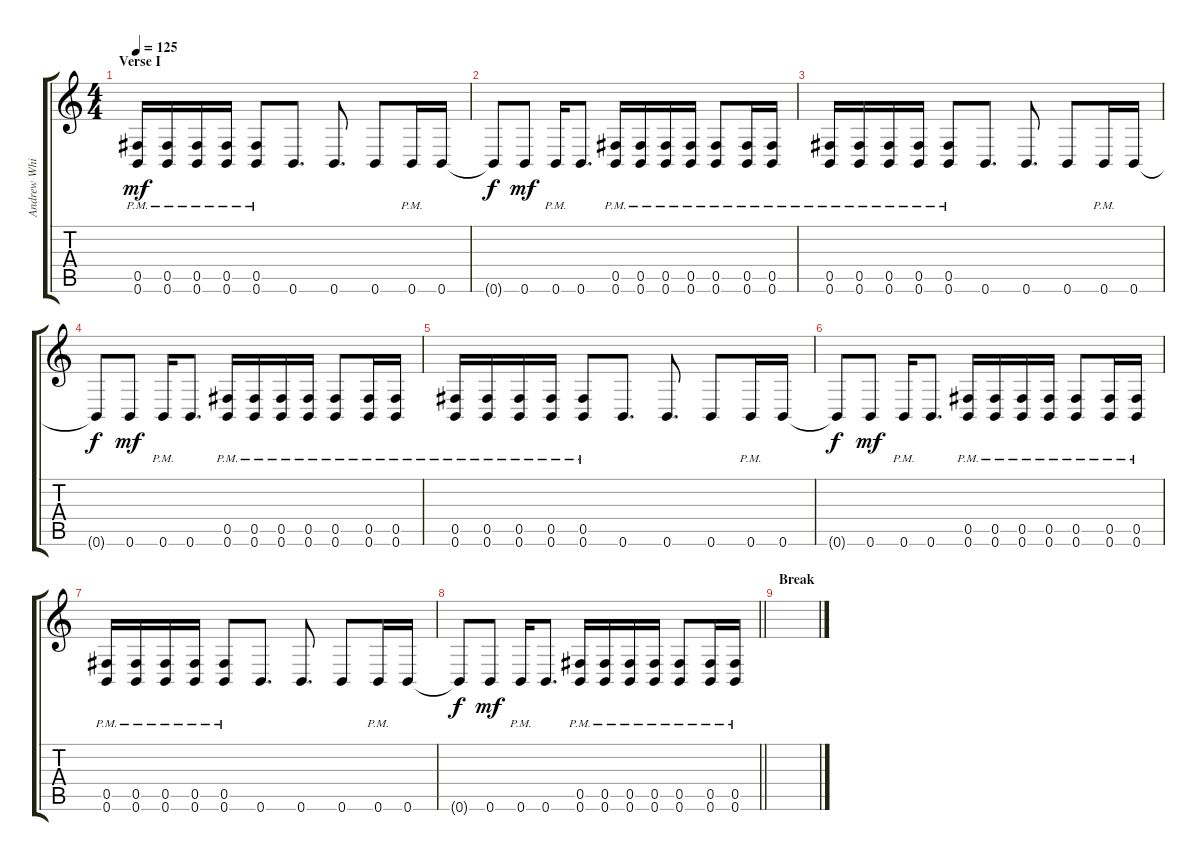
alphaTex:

\track ("Andrew Whiting" "Andrew Whi") {instrument distortionguitar}
\staff {score tabs}
\tuning (Db4 Ab3 E3 B2 Gb2 B1) {hide}
\ts (4 4)
\section ("" "Verse I")
\tempo 125
\clef g2
\ks c
(0.5{pm} 0.6{pm}).16{dy mf} (0.5{pm} 0.6{pm}).16 (0.5{pm} 0.6{pm}).16 (0.5{pm} 0.6{pm}).16 (0.5{pm} 0.6{pm}).8 0.6.8{d} 0.6.8{d} 0.6.8 0.6{pm}.16 0.6.16 |
0.6{t}.8{dy f} 0.6.8{dy mf} 0.6{pm}.16 0.6.8{d} (0.5{pm} 0.6{pm}).16 (0.5{pm} 0.6{pm}).16 (0.5{pm} 0.6{pm}).16 (0.5{pm} 0.6{pm}).16 (0.5{pm} 0.6{pm}).8 (0.5{pm} 0.6{pm}).16 (0.5{pm} 0.6{pm}).16 |
(0.5{pm} 0.6{pm}).16 (0.5{pm} 0.6{pm}).16 (0.5{pm} 0.6{pm}).16 (0.5{pm} 0.6{pm}).16 (0.5{pm} 0.6{pm}).8 0.6.8{d} 0.6.8{d} 0.6.8 0.6{pm}.16 0.6.16 |
0.6{t}.8{dy f} 0.6.8{dy mf} 0.6{pm}.16 0.6.8{d} (0.5{pm} 0.6{pm}).16 (0.5{pm} 0.6{pm}).16 (0.5{pm} 0.6{pm}).16 (0.5{pm} 0.6{pm}).16 (0.5{pm} 0.6{pm}).8 (0.5{pm} 0.6{pm}).16 (0.5{pm} 0.6{pm}).16 |
(0.5{pm} 0.6{pm}).16 (0.5{pm} 0.6{pm}).16 (0.5{pm} 0.6{pm}).16 (0.5{pm} 0.6{pm}).16 (0.5{pm} 0.6{pm}).8 0.6.8{d} 0.6.8{d} 0.6.8 0.6{pm}.16 0.6.16 |
0.6{t}.8{dy f} 0.6.8{dy mf} 0.6{pm}.16 0.6.8{d} (0.5{pm} 0.6{pm}).16 (0.5{pm} 0.6{pm}).16 (0.5{pm} 0.6{pm}).16 (0.5{pm} 0.6{pm}).16 (0.5{pm} 0.6{pm}).8 (0.5{pm} 0.6{pm}).16 (0.5{pm} 0.6{pm}).16 |
(0.5{pm} 0.6{pm}).16 (0.5{pm} 0.6{pm}).16 (0.5{pm} 0.6{pm}).16 (0.5{pm} 0.6{pm}).16 (0.5{pm} 0.6{pm}).8 0.6.8{d} 0.6.8{d} 0.6.8 0.6{pm}.16 0.6.16 |
\barLineRight lightlight
0.6{t}.8{dy f} 0.6.8{dy mf} 0.6{pm}.16 0.6.8{d} (0.5{pm} 0.6{pm}).16 (0.5{pm} 0.6{pm}).16 (0.5{pm} 0.6{pm}).16 (0.5{pm} 0.6{pm}).16 (0.5{pm} 0.6{pm}).8 (0.5{pm} 0.6{pm}).16 (0.5{pm} 0.6{pm}).16 |
\section ("" "Break")
